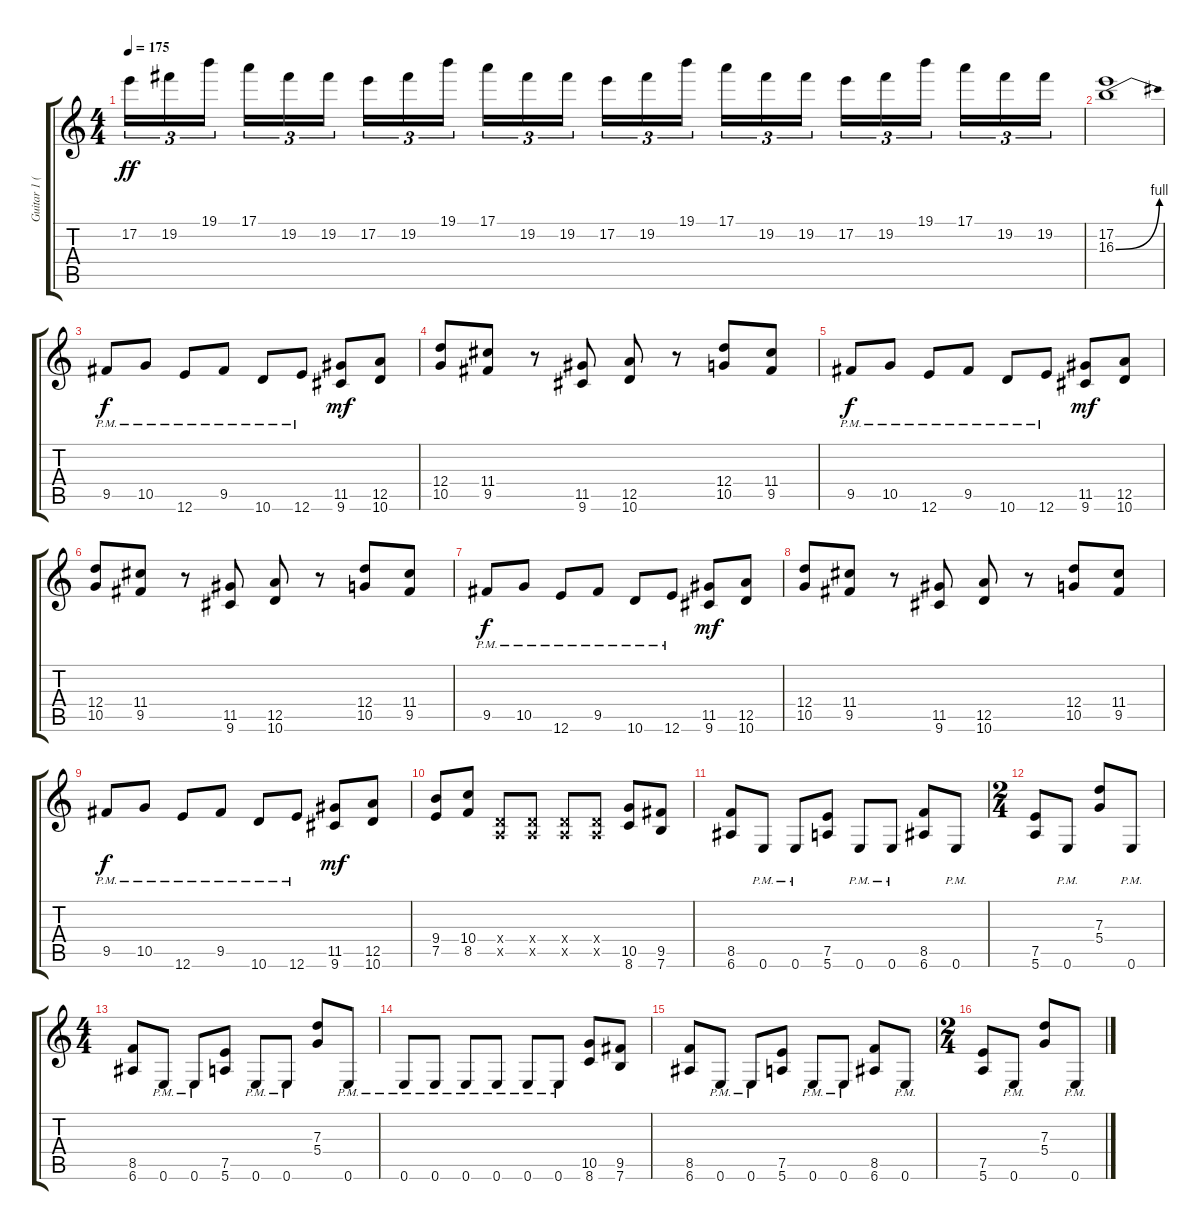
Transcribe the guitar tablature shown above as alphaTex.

\track ("Guitar 1 (Dave Mustaine)" "Guitar 1 (") {instrument distortionguitar}
\staff {score tabs}
\tuning (E4 B3 G3 D3 A2 E2) {hide}
\ts (4 4)
\tempo 175
\clef g2
\ks c
17.2.16{tu (3 2) dy ff} 19.2.16{tu (3 2)} 19.1.16{tu (3 2) beam splitsecondary} 17.1.16{tu (3 2)} 19.2.16{tu (3 2)} 19.2.16{tu (3 2)} 17.2.16{tu (3 2)} 19.2.16{tu (3 2)} 19.1.16{tu (3 2) beam splitsecondary} 17.1.16{tu (3 2)} 19.2.16{tu (3 2)} 19.2.16{tu (3 2)} 17.2.16{tu (3 2)} 19.2.16{tu (3 2)} 19.1.16{tu (3 2) beam splitsecondary} 17.1.16{tu (3 2)} 19.2.16{tu (3 2)} 19.2.16{tu (3 2)} 17.2.16{tu (3 2)} 19.2.16{tu (3 2)} 19.1.16{tu (3 2) beam splitsecondary} 17.1.16{tu (3 2)} 19.2.16{tu (3 2)} 19.2.16{tu (3 2)} |
(17.2 16.3{be (bend 0 0 60 4)}).1 |
9.5{pm}.8{dy f} 10.5{pm}.8 12.6{pm}.8 9.5{pm}.8 10.6{pm}.8 12.6{pm}.8 (11.5 9.6).8{dy mf} (12.5 10.6).8 |
(12.4 10.5).8 (11.4 9.5).8 r.8 (11.5 9.6).8 (12.5 10.6).8 r.8 (12.4 10.5).8 (11.4 9.5).8 |
9.5{pm}.8{dy f} 10.5{pm}.8 12.6{pm}.8 9.5{pm}.8 10.6{pm}.8 12.6{pm}.8 (11.5 9.6).8{dy mf} (12.5 10.6).8 |
(12.4 10.5).8 (11.4 9.5).8 r.8 (11.5 9.6).8 (12.5 10.6).8 r.8 (12.4 10.5).8 (11.4 9.5).8 |
9.5{pm}.8{dy f} 10.5{pm}.8 12.6{pm}.8 9.5{pm}.8 10.6{pm}.8 12.6{pm}.8 (11.5 9.6).8{dy mf} (12.5 10.6).8 |
(12.4 10.5).8 (11.4 9.5).8 r.8 (11.5 9.6).8 (12.5 10.6).8 r.8 (12.4 10.5).8 (11.4 9.5).8 |
9.5{pm}.8{dy f} 10.5{pm}.8 12.6{pm}.8 9.5{pm}.8 10.6{pm}.8 12.6{pm}.8 (11.5 9.6).8{dy mf} (12.5 10.6).8 |
(9.4 7.5).8 (10.4 8.5).8 (0.4{x} 0.5{x}).8 (0.4{x} 0.5{x}).8 (0.4{x} 0.5{x}).8 (0.4{x} 0.5{x}).8 (10.5 8.6).8 (9.5 7.6).8 |
(8.5 6.6).8 0.6{pm}.8 0.6{pm}.8 (7.5 5.6).8 0.6{pm}.8 0.6{pm}.8 (8.5 6.6).8 0.6{pm}.8 |
\ts (2 4)
(7.5 5.6).8 0.6{pm}.8 (7.3 5.4).8 0.6{pm}.8 |
\ts (4 4)
(8.5 6.6).8 0.6{pm}.8 0.6{pm}.8 (7.5 5.6).8 0.6{pm}.8 0.6{pm}.8 (7.3 5.4).8 0.6{pm}.8 |
0.6{pm}.8 0.6{pm}.8 0.6{pm}.8 0.6{pm}.8 0.6{pm}.8 0.6{pm}.8 (10.5 8.6).8 (9.5 7.6).8 |
(8.5 6.6).8 0.6{pm}.8 0.6{pm}.8 (7.5 5.6).8 0.6{pm}.8 0.6{pm}.8 (8.5 6.6).8 0.6{pm}.8 |
\ts (2 4)
(7.5 5.6).8 0.6{pm}.8 (7.3 5.4).8 0.6{pm}.8
